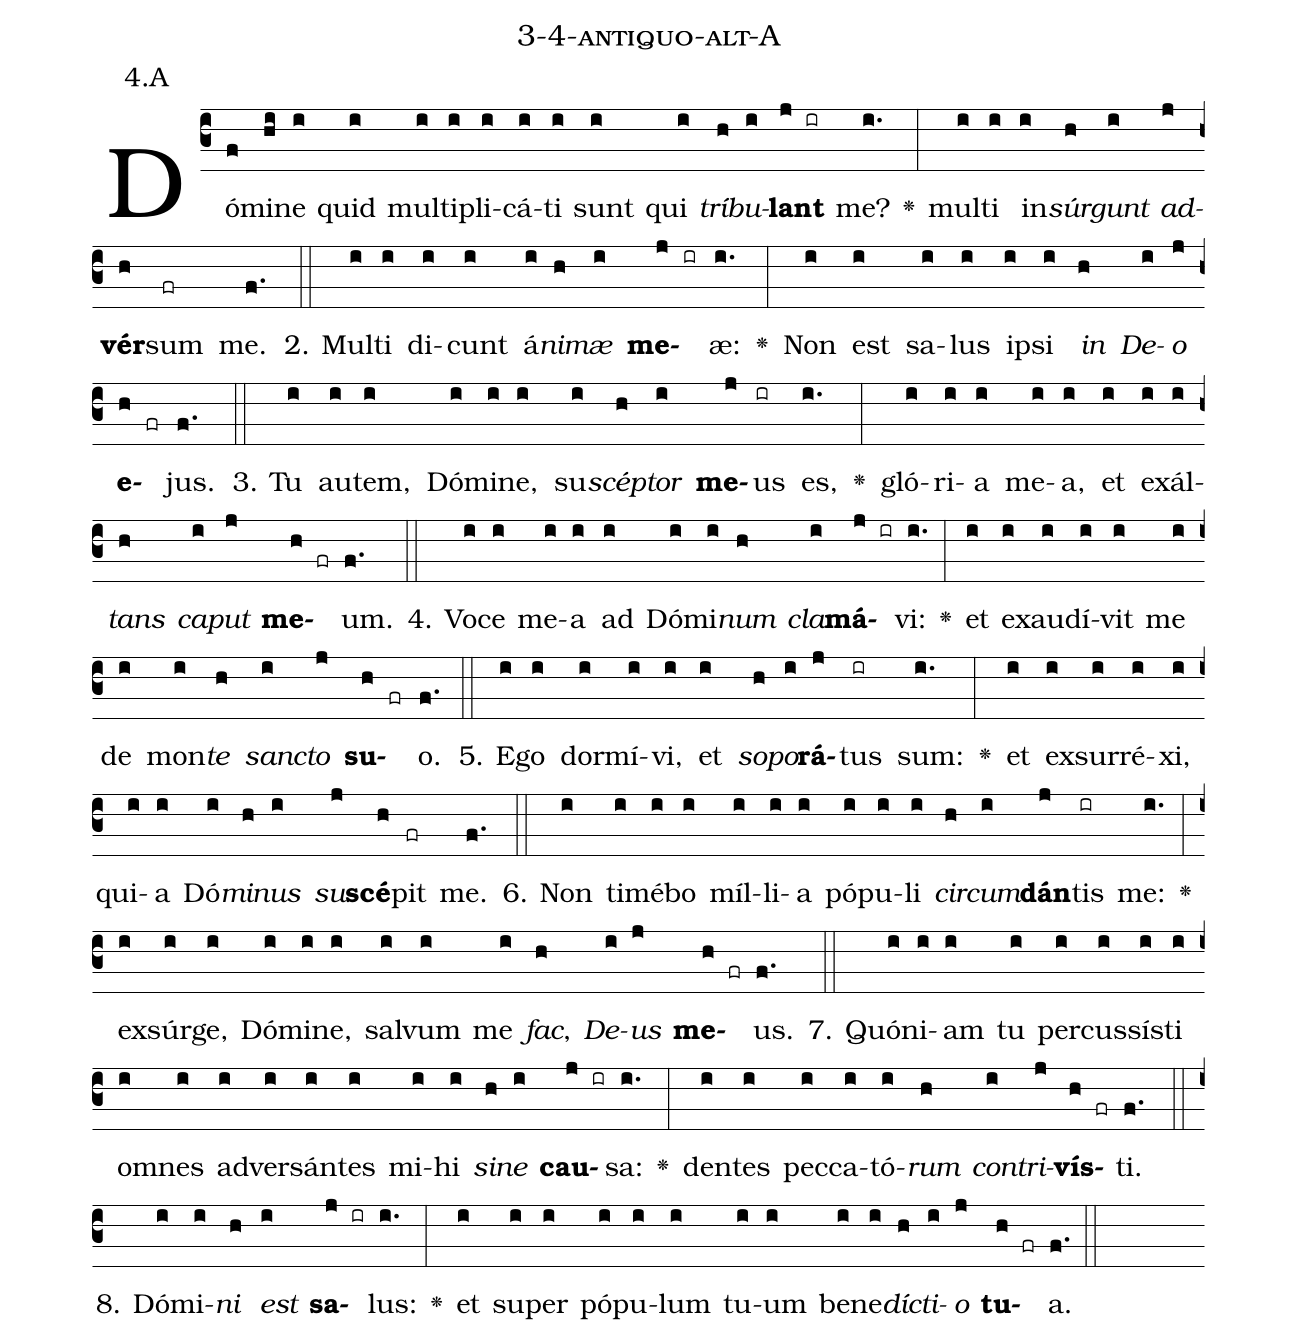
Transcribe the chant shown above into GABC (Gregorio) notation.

name: 3-4-antiquo-alt-A;
annotation: 4.A;
%%
(c3)Dó(f)mi(hi)ne(i) quid(i) mul(i)ti(i)pli(i)cá(i)ti(i) sunt(i) qui(i) <i>trí</i>(h)<i>bu</i>(i)<b>lant</b>(j ir) me?(i.) <v>\greheightstar</v>(:) mul(i)ti(i) in(i)<i>súr</i>(h)<i>gunt</i>(i) <i>ad</i>(j)<b>vér</b>(h)sum(fr) me.(f.) (::)
2. Mul(i)ti(i) di(i)cunt(i) á(i)<i>ni</i>(h)<i>mæ</i>(i) <b>me</b>(j ir)æ:(i.) <v>\greheightstar</v>(:) Non(i) est(i) sa(i)lus(i) ip(i)si(i) <i>in</i>(h) <i>De</i>(i)<i>o</i>(j) <b>e</b>(h fr)jus.(f.) (::)
3. Tu(i) au(i)tem,(i) Dó(i)mi(i)ne,(i) su(i)<i>scép</i>(h)<i>tor</i>(i) <b>me</b>(j)us(ir) es,(i.) <v>\greheightstar</v>(:) gló(i)ri(i)a(i) me(i)a,(i) et(i) ex(i)ál(i)<i>tans</i>(h) <i>ca</i>(i)<i>put</i>(j) <b>me</b>(h fr)um.(f.) (::)
4. Vo(i)ce(i) me(i)a(i) ad(i) Dó(i)mi(i)<i>num</i>(h) <i>cla</i>(i)<b>má</b>(j ir)vi:(i.) <v>\greheightstar</v>(:) et(i) ex(i)au(i)dí(i)vit(i) me(i) de(i) mon(i)<i>te</i>(h) <i>sanc</i>(i)<i>to</i>(j) <b>su</b>(h fr)o.(f.) (::)
5. E(i)go(i) dor(i)mí(i)vi,(i) et(i) <i>so</i>(h)<i>po</i>(i)<b>rá</b>(j)tus(ir) sum:(i.) <v>\greheightstar</v>(:) et(i) ex(i)sur(i)ré(i)xi,(i) qui(i)a(i) Dó(i)<i>mi</i>(h)<i>nus</i>(i) <i>su</i>(j)<b>scé</b>(h)pit(fr) me.(f.) (::)
6. Non(i) ti(i)mé(i)bo(i) míl(i)li(i)a(i) pó(i)pu(i)li(i) <i>cir</i>(h)<i>cum</i>(i)<b>dán</b>(j)tis(ir) me:(i.) <v>\greheightstar</v>(:) ex(i)súr(i)ge,(i) Dó(i)mi(i)ne,(i) sal(i)vum(i) me(i) <i>fac</i>,(h) <i>De</i>(i)<i>us</i>(j) <b>me</b>(h fr)us.(f.) (::)
7. Quón(i)i(i)am(i) tu(i) per(i)cus(i)sís(i)ti(i) om(i)nes(i) ad(i)ver(i)sán(i)tes(i) mi(i)hi(i) <i>si</i>(h)<i>ne</i>(i) <b>cau</b>(j ir)sa:(i.) <v>\greheightstar</v>(:) den(i)tes(i) pec(i)ca(i)tó(i)<i>rum</i>(h) <i>con</i>(i)<i>tri</i>(j)<b>vís</b>(h fr)ti.(f.) (::)
8. Dó(i)mi(i)<i>ni</i>(h) <i>est</i>(i) <b>sa</b>(j ir)lus:(i.) <v>\greheightstar</v>(:) et(i) su(i)per(i) pó(i)pu(i)lum(i) tu(i)um(i) be(i)ne(i)<i>díc</i>(h)<i>ti</i>(i)<i>o</i>(j) <b>tu</b>(h fr)a.(f.) (::)
